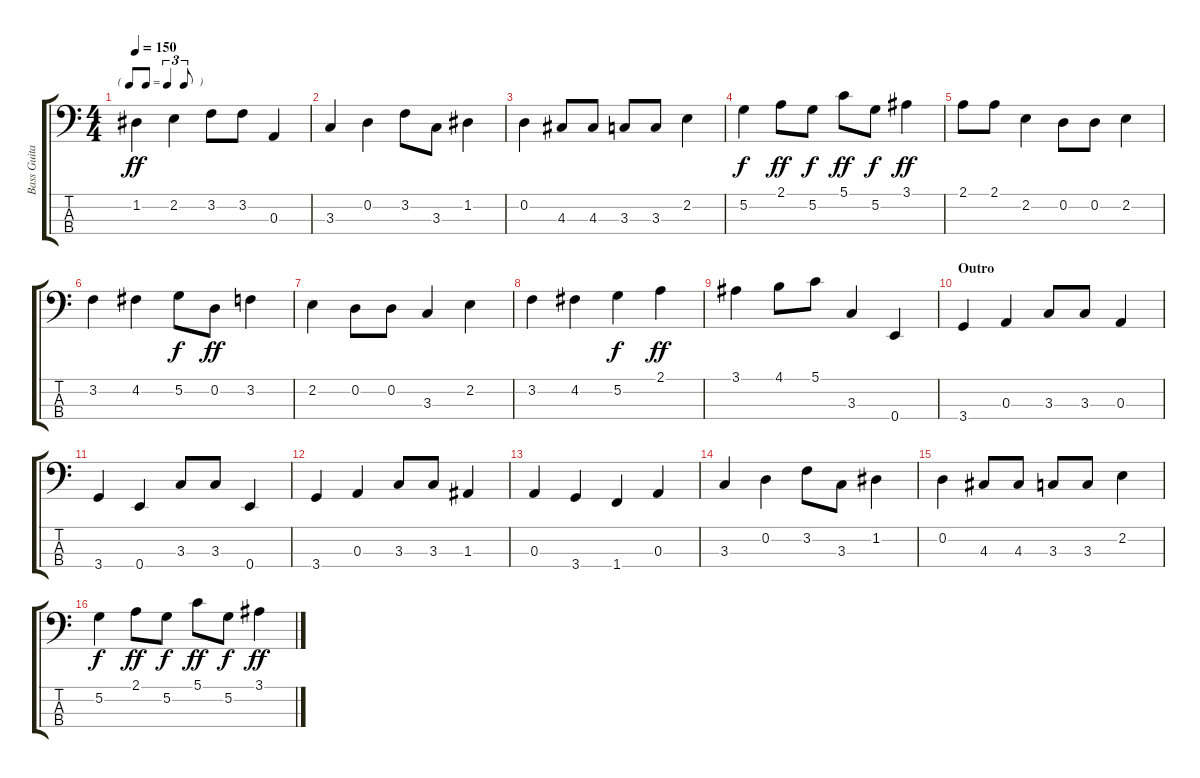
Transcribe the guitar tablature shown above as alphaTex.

\track ("Bass Guitar" "Bass Guita") {instrument electricbasspick}
\staff {score tabs}
\tuning (G2 D2 A1 E1) {hide}
\ts (4 4)
\tf triplet8th
\tempo 150
\clef f4
\ks c
1.2.4{dy ff} 2.2.4 3.2.8 3.2.8 0.3.4 |
3.3.4 0.2.4 3.2.8 3.3.8 1.2.4 |
0.2.4 4.3.8 4.3.8 3.3.8 3.3.8 2.2.4 |
5.2.4{dy f} 2.1.8{dy ff} 5.2.8{dy f} 5.1.8{dy ff} 5.2.8{dy f} 3.1.4{dy ff} |
2.1.8 2.1.8 2.2.4 0.2.8 0.2.8 2.2.4 |
3.2.4 4.2.4 5.2.8{dy f} 0.2.8{dy ff} 3.2.4 |
2.2.4 0.2.8 0.2.8 3.3.4 2.2.4 |
3.2.4 4.2.4 5.2.4{dy f} 2.1.4{dy ff} |
3.1.4 4.1.8 5.1.8 3.3.4 0.4.4 |
\section ("" "Outro")
3.4.4 0.3.4 3.3.8 3.3.8 0.3.4 |
3.4.4 0.4.4 3.3.8 3.3.8 0.4.4 |
3.4.4 0.3.4 3.3.8 3.3.8 1.3.4 |
0.3.4 3.4.4 1.4.4 0.3.4 |
3.3.4 0.2.4 3.2.8 3.3.8 1.2.4 |
0.2.4 4.3.8 4.3.8 3.3.8 3.3.8 2.2.4 |
5.2.4{dy f} 2.1.8{dy ff} 5.2.8{dy f} 5.1.8{dy ff} 5.2.8{dy f} 3.1.4{dy ff}
